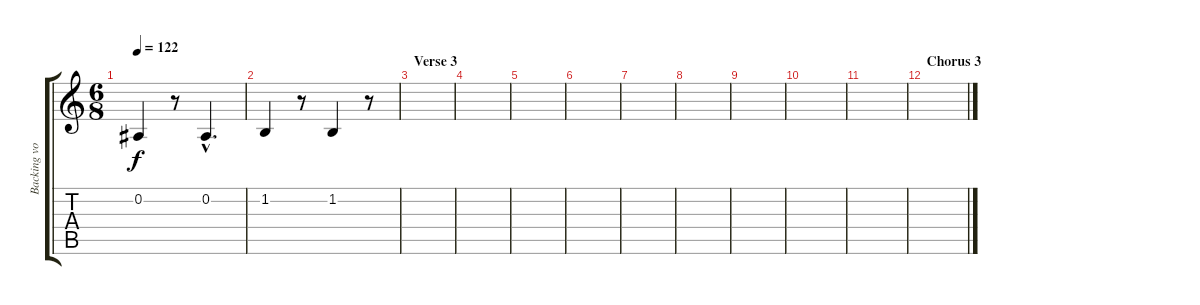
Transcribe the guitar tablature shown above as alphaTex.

\track ("Backing vocals" "Backing vo") {instrument clarinet}
\staff {score tabs}
\tuning (Eb4 Bb3 Gb3 Db3 Ab2 Eb2) {hide}
\ts (6 8)
\tempo 122
\clef g2
\ks c
0.2.4{dy f} r.8 0.2{hac}.4{d} |
1.2.4 r.8 1.2.4 r.8 |
\section ("" "Verse 3")
|
|
|
|
|
|
|
|
|
\section ("" "Chorus 3")
